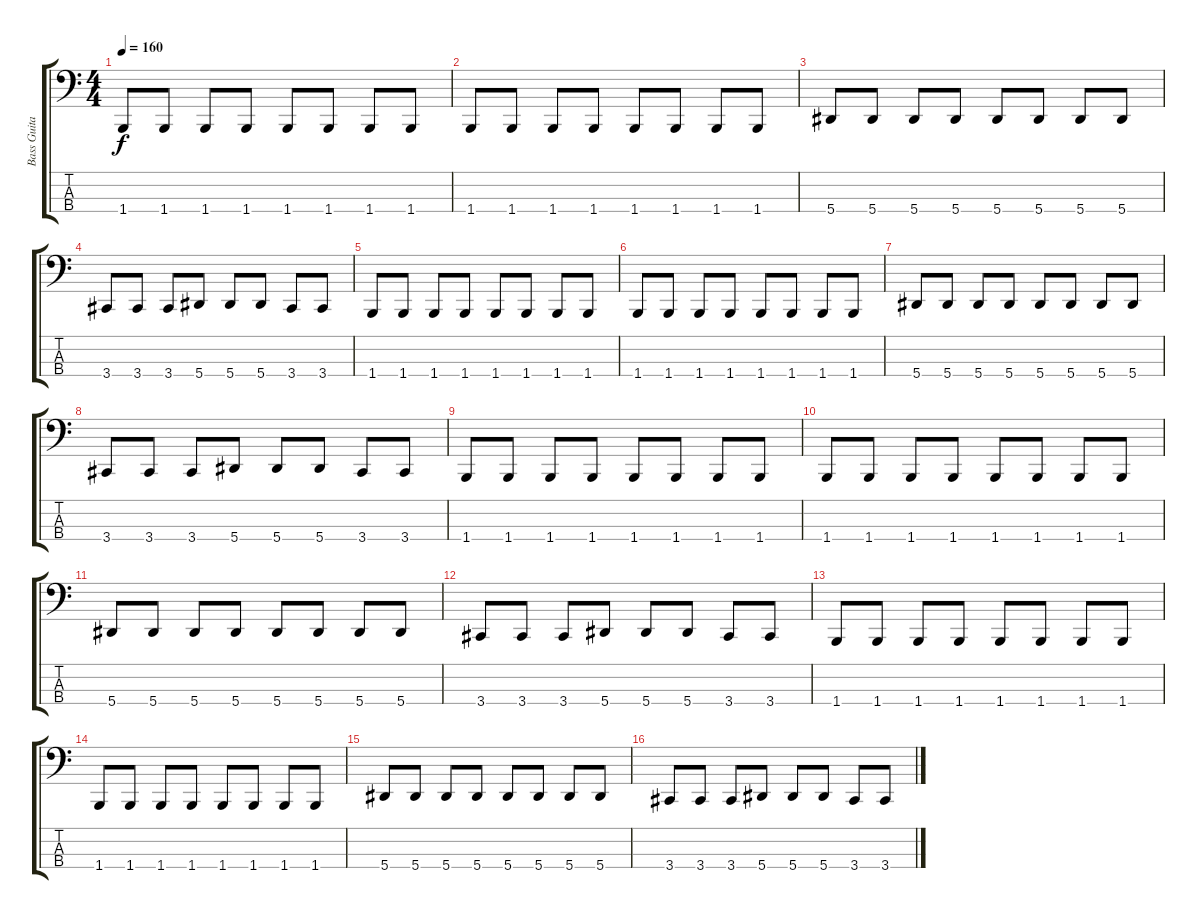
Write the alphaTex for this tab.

\track ("Bass Guitar: John Kis Gyevi" "Bass Guita") {instrument electricbasspick}
\staff {score tabs}
\tuning (Eb2 Bb1 F1 Bb0) {hide}
\ts (4 4)
\tempo 160
\clef f4
\ks c
1.4.8{dy f} 1.4.8 1.4.8 1.4.8 1.4.8 1.4.8 1.4.8 1.4.8 |
1.4.8 1.4.8 1.4.8 1.4.8 1.4.8 1.4.8 1.4.8 1.4.8 |
5.4.8 5.4.8 5.4.8 5.4.8 5.4.8 5.4.8 5.4.8 5.4.8 |
3.4.8 3.4.8 3.4.8 5.4.8 5.4.8 5.4.8 3.4.8 3.4.8 |
1.4.8 1.4.8 1.4.8 1.4.8 1.4.8 1.4.8 1.4.8 1.4.8 |
1.4.8 1.4.8 1.4.8 1.4.8 1.4.8 1.4.8 1.4.8 1.4.8 |
5.4.8 5.4.8 5.4.8 5.4.8 5.4.8 5.4.8 5.4.8 5.4.8 |
3.4.8 3.4.8 3.4.8 5.4.8 5.4.8 5.4.8 3.4.8 3.4.8 |
1.4.8 1.4.8 1.4.8 1.4.8 1.4.8 1.4.8 1.4.8 1.4.8 |
1.4.8 1.4.8 1.4.8 1.4.8 1.4.8 1.4.8 1.4.8 1.4.8 |
5.4.8 5.4.8 5.4.8 5.4.8 5.4.8 5.4.8 5.4.8 5.4.8 |
3.4.8 3.4.8 3.4.8 5.4.8 5.4.8 5.4.8 3.4.8 3.4.8 |
1.4.8 1.4.8 1.4.8 1.4.8 1.4.8 1.4.8 1.4.8 1.4.8 |
1.4.8 1.4.8 1.4.8 1.4.8 1.4.8 1.4.8 1.4.8 1.4.8 |
5.4.8 5.4.8 5.4.8 5.4.8 5.4.8 5.4.8 5.4.8 5.4.8 |
3.4.8 3.4.8 3.4.8 5.4.8 5.4.8 5.4.8 3.4.8 3.4.8
